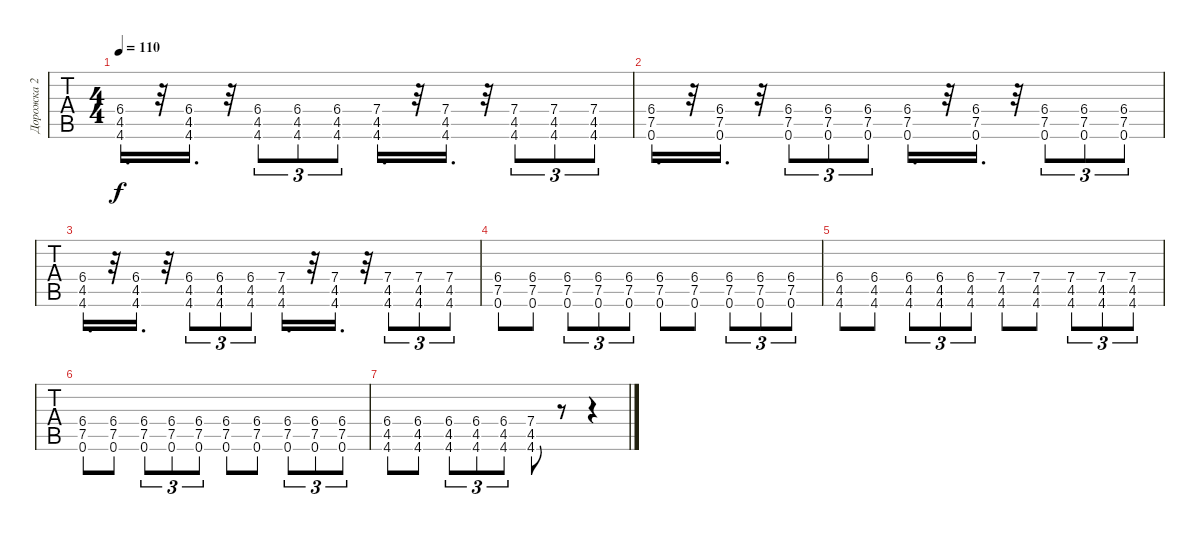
\track ("Дорожка 2" "Дорожка 2") {instrument overdrivenguitar}
\staff {tabs}
\tuning (D4 A3 F3 C3 G2 C2) {hide}
\ts (4 4)
\tempo 110
\clef g2
\ks c
(6.4 4.5 4.6).16{d dy f} r.32 (6.4 4.5 4.6).16{d} r.32 (6.4 4.5 4.6).8{tu (3 2)} (6.4 4.5 4.6).8{tu (3 2)} (6.4 4.5 4.6).8{tu (3 2)} (7.4 4.5 4.6).16{d} r.32 (7.4 4.5 4.6).16{d} r.32 (7.4 4.5 4.6).8{tu (3 2)} (7.4 4.5 4.6).8{tu (3 2)} (7.4 4.5 4.6).8{tu (3 2)} |
(6.4 7.5 0.6).16{d} r.32 (6.4 7.5 0.6).16{d} r.32 (6.4 7.5 0.6).8{tu (3 2)} (6.4 7.5 0.6).8{tu (3 2)} (6.4 7.5 0.6).8{tu (3 2)} (6.4 7.5 0.6).16{d} r.32 (6.4 7.5 0.6).16{d} r.32 (6.4 7.5 0.6).8{tu (3 2)} (6.4 7.5 0.6).8{tu (3 2)} (6.4 7.5 0.6).8{tu (3 2)} |
(6.4 4.5 4.6).16{d} r.32 (6.4 4.5 4.6).16{d} r.32 (6.4 4.5 4.6).8{tu (3 2)} (6.4 4.5 4.6).8{tu (3 2)} (6.4 4.5 4.6).8{tu (3 2)} (7.4 4.5 4.6).16{d} r.32 (7.4 4.5 4.6).16{d} r.32 (7.4 4.5 4.6).8{tu (3 2)} (7.4 4.5 4.6).8{tu (3 2)} (7.4 4.5 4.6).8{tu (3 2)} |
(6.4 7.5 0.6).8 (6.4 7.5 0.6).8 (6.4 7.5 0.6).8{tu (3 2)} (6.4 7.5 0.6).8{tu (3 2)} (6.4 7.5 0.6).8{tu (3 2)} (6.4 7.5 0.6).8 (6.4 7.5 0.6).8 (6.4 7.5 0.6).8{tu (3 2)} (6.4 7.5 0.6).8{tu (3 2)} (6.4 7.5 0.6).8{tu (3 2)} |
(6.4 4.5 4.6).8 (6.4 4.5 4.6).8 (6.4 4.5 4.6).8{tu (3 2)} (6.4 4.5 4.6).8{tu (3 2)} (6.4 4.5 4.6).8{tu (3 2)} (7.4 4.5 4.6).8 (7.4 4.5 4.6).8 (7.4 4.5 4.6).8{tu (3 2)} (7.4 4.5 4.6).8{tu (3 2)} (7.4 4.5 4.6).8{tu (3 2)} |
(6.4 7.5 0.6).8 (6.4 7.5 0.6).8 (6.4 7.5 0.6).8{tu (3 2)} (6.4 7.5 0.6).8{tu (3 2)} (6.4 7.5 0.6).8{tu (3 2)} (6.4 7.5 0.6).8 (6.4 7.5 0.6).8 (6.4 7.5 0.6).8{tu (3 2)} (6.4 7.5 0.6).8{tu (3 2)} (6.4 7.5 0.6).8{tu (3 2)} |
(6.4 4.5 4.6).8 (6.4 4.5 4.6).8 (6.4 4.5 4.6).8{tu (3 2)} (6.4 4.5 4.6).8{tu (3 2)} (6.4 4.5 4.6).8{tu (3 2)} (7.4 4.5 4.6).8 r.8 r.4
